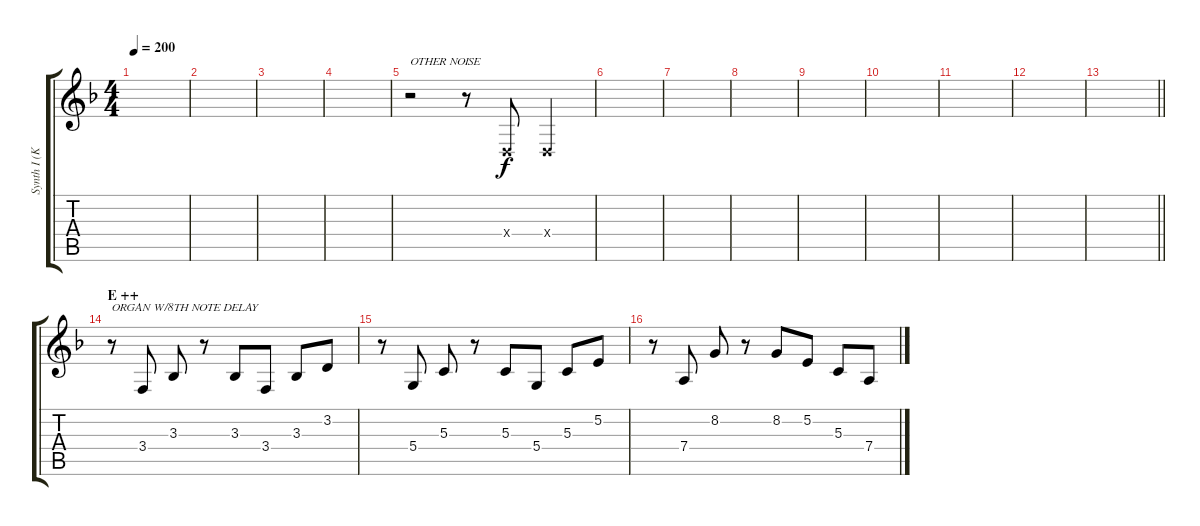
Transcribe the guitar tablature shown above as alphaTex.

\track ("Synth I (Kotobuki Tsumugi)" "Synth I (K") {instrument lead1square}
\staff {score tabs}
\tuning (E4 B3 G3 D3 A2 E2) {hide}
\ts (4 4)
\tempo 200
\clef g2
\ks f
|
|
|
|
r.2{txt "OTHER NOISE"} r.8 0.4{x}.8 0.4{x}.4 |
|
|
|
|
|
|
|
\barLineRight lightlight
|
\section ("" "E ++")
r.8{txt "ORGAN W/8TH NOTE DELAY" instrument drawbarorgan} 3.4.8 3.3.8 r.8 3.3.8 3.4.8 3.3.8 3.2.8 |
r.8 5.4.8 5.3.8 r.8 5.3.8 5.4.8 5.3.8 5.2.8 |
r.8 7.4.8 8.2.8 r.8 8.2.8 5.2.8 5.3.8 7.4.8
